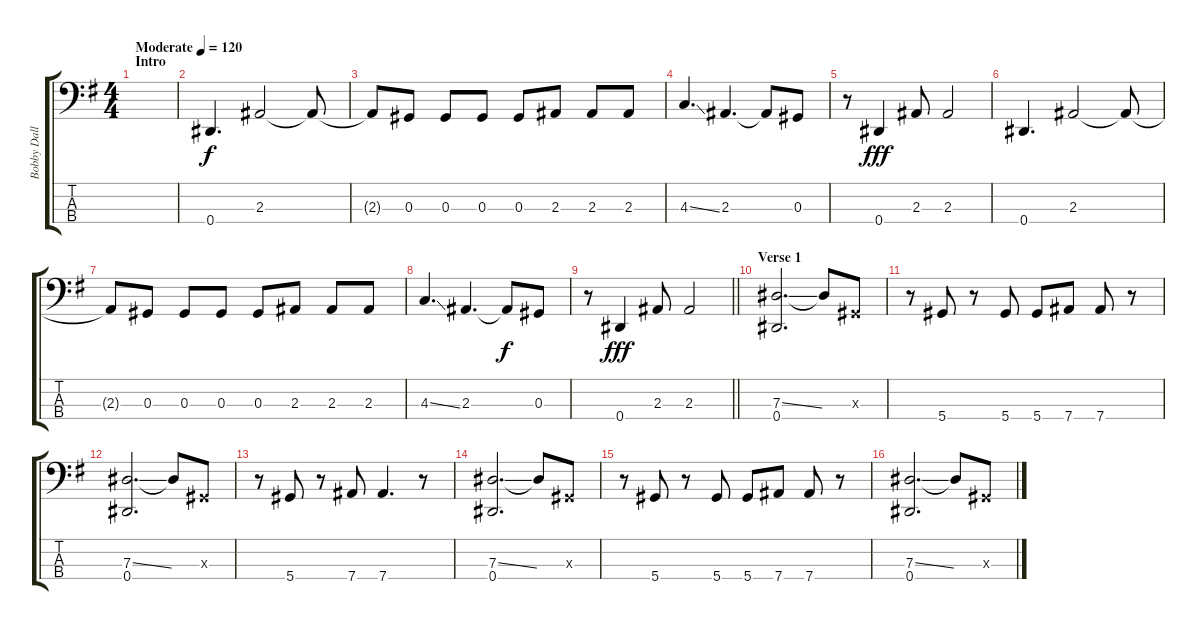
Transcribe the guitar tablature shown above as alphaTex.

\track ("Bobby Dall: Bass" "Bobby Dall") {instrument electricbassfinger}
\staff {score tabs}
\tuning (Gb2 Db2 Ab1 Eb1) {hide}
\ts (4 4)
\section ("" "Intro")
\tempo (120 "Moderate")
\clef f4
\ks g
|
0.4.4{d} 2.3.2 2.3{t}.8 |
2.3{t}.8 0.3.8 0.3.8 0.3.8 0.3.8 2.3.8 2.3.8 2.3.8 |
4.3{ss}.4{d} 2.3.4{d} 2.3{t}.8{dy f} 0.3.8 |
r.8 0.4.4{dy fff} 2.3.8 2.3.2 |
0.4.4{d} 2.3.2 2.3{t}.8 |
2.3{t}.8 0.3.8 0.3.8 0.3.8 0.3.8 2.3.8 2.3.8 2.3.8 |
4.3{ss}.4{d} 2.3.4{d} 2.3{t}.8{dy f} 0.3.8 |
\barLineRight lightlight
r.8 0.4.4{dy fff} 2.3.8 2.3.2 |
\section ("" "Verse 1")
(7.3{ss} 0.4).2{d} 7.3{t}.8 0.3{x}.8 |
r.8 5.4.8 r.8 5.4.8 5.4.8 7.4.8 7.4.8 r.8 |
(7.3{ss} 0.4).2{d} 7.3{t}.8 0.3{x}.8 |
r.8 5.4.8 r.8 7.4.8 7.4.4{d} r.8 |
(7.3{ss} 0.4).2{d} 7.3{t}.8 0.3{x}.8 |
r.8 5.4.8 r.8 5.4.8 5.4.8 7.4.8 7.4.8 r.8 |
(7.3{ss} 0.4).2{d} 7.3{t}.8 0.3{x}.8
